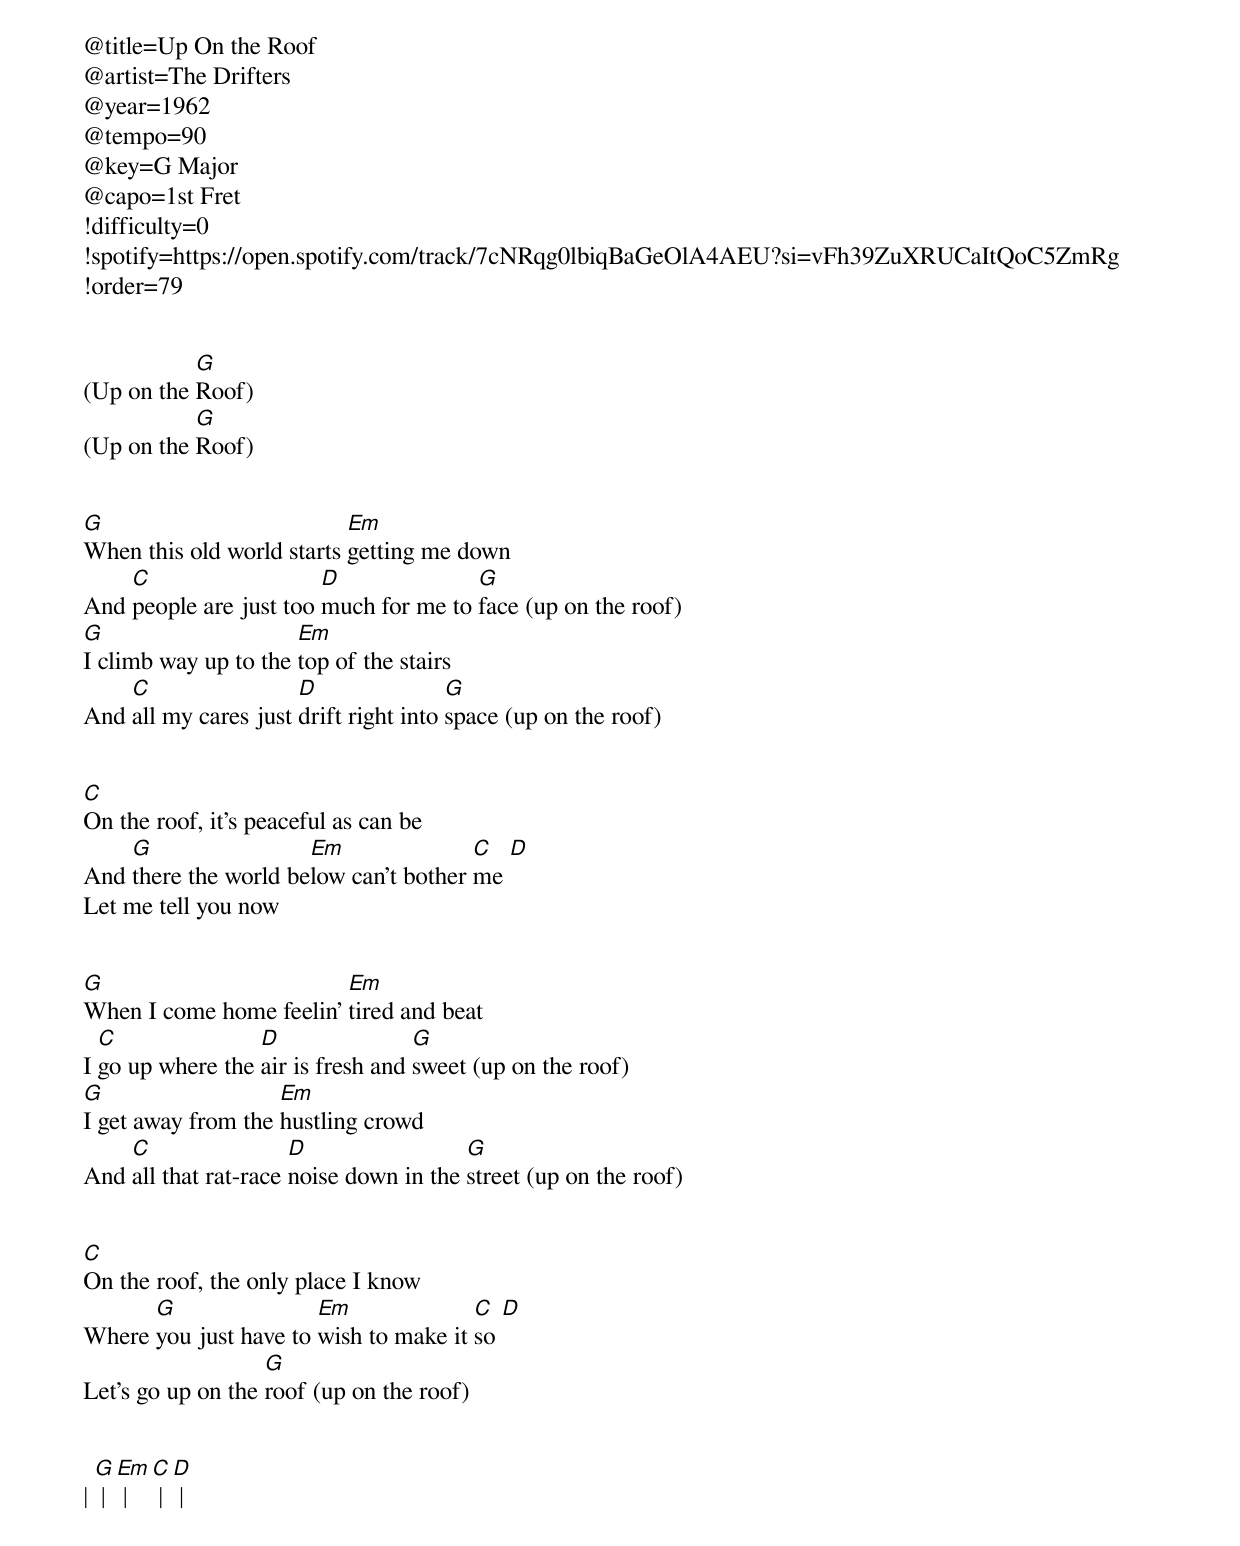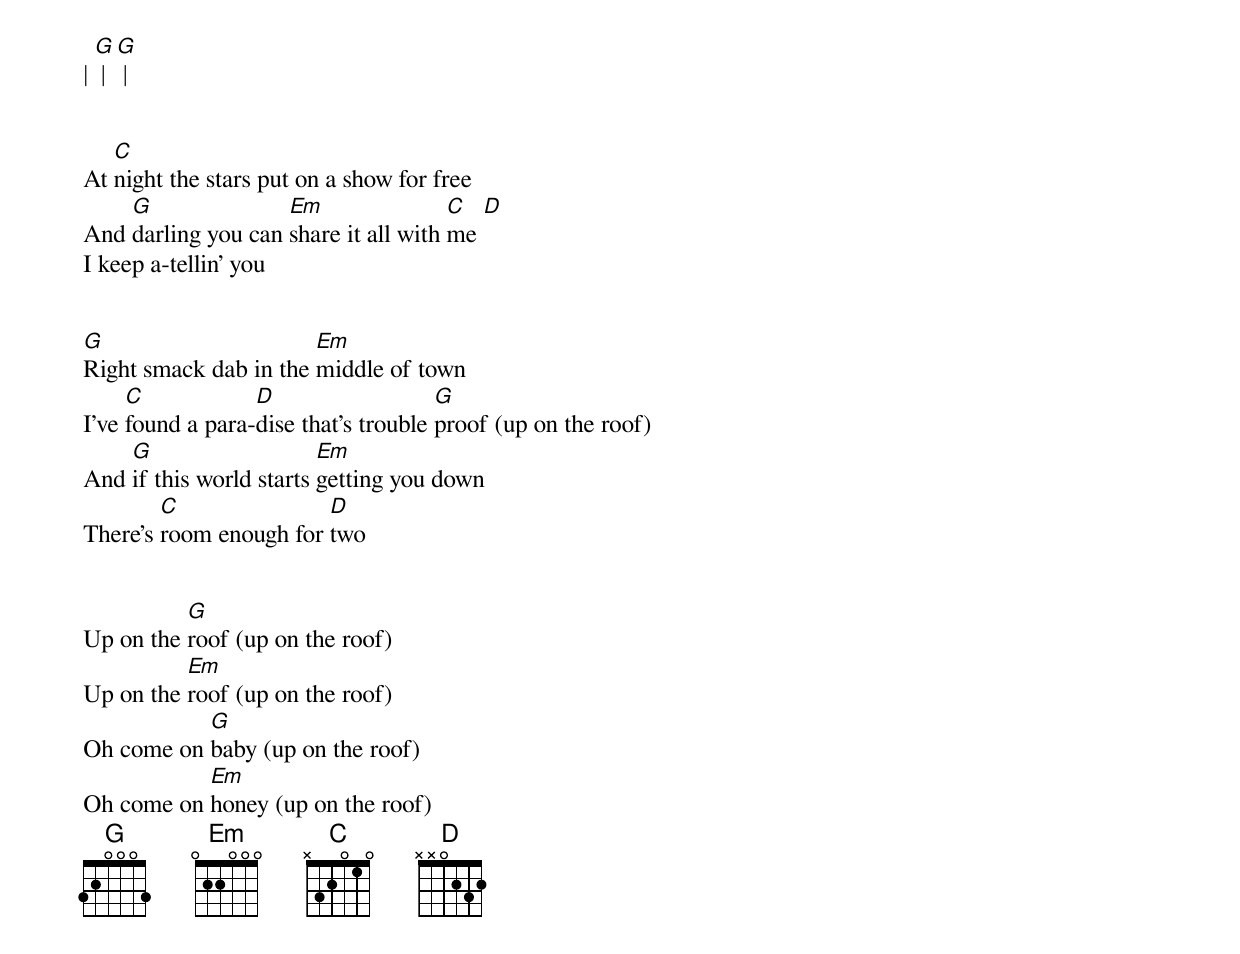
@title=Up On the Roof
@artist=The Drifters
@year=1962
@tempo=90
@key=G Major
@capo=1st Fret
!difficulty=0
!spotify=https://open.spotify.com/track/7cNRqg0lbiqBaGeOlA4AEU?si=vFh39ZuXRUCaItQoC5ZmRg
!order=79


(Up on the [G]Roof)
(Up on the [G]Roof)


[G]When this old world starts [Em]getting me down
And [C]people are just too [D]much for me to [G]face (up on the roof)
[G]I climb way up to the [Em]top of the stairs
And [C]all my cares just [D]drift right into [G]space (up on the roof)


[C]On the roof, it's peaceful as can be
And [G]there the world be[Em]low can't bother [C]me [D]
Let me tell you now


[G]When I come home feelin' [Em]tired and beat
I [C]go up where the [D]air is fresh and [G]sweet (up on the roof)
[G]I get away from the [Em]hustling crowd
And [C]all that rat-race [D]noise down in the [G]street (up on the roof)


[C]On the roof, the only place I know
Where [G]you just have to [Em]wish to make it [C]so [D]
Let's go up on the [G]roof (up on the roof)


| [G] | [Em] | [C] | [D] |
| [G] | [G] |


At [C]night the stars put on a show for free
And [G]darling you can [Em]share it all with [C]me [D]
I keep a-tellin' you


[G]Right smack dab in the [Em]middle of town
I've [C]found a para-[D]dise that's trouble [G]proof (up on the roof)
And [G]if this world starts [Em]getting you down
There's [C]room enough for [D]two


Up on the [G]roof (up on the roof)
Up on the [Em]roof (up on the roof)
Oh come on [G]baby (up on the roof)
Oh come on [Em]honey (up on the roof)
